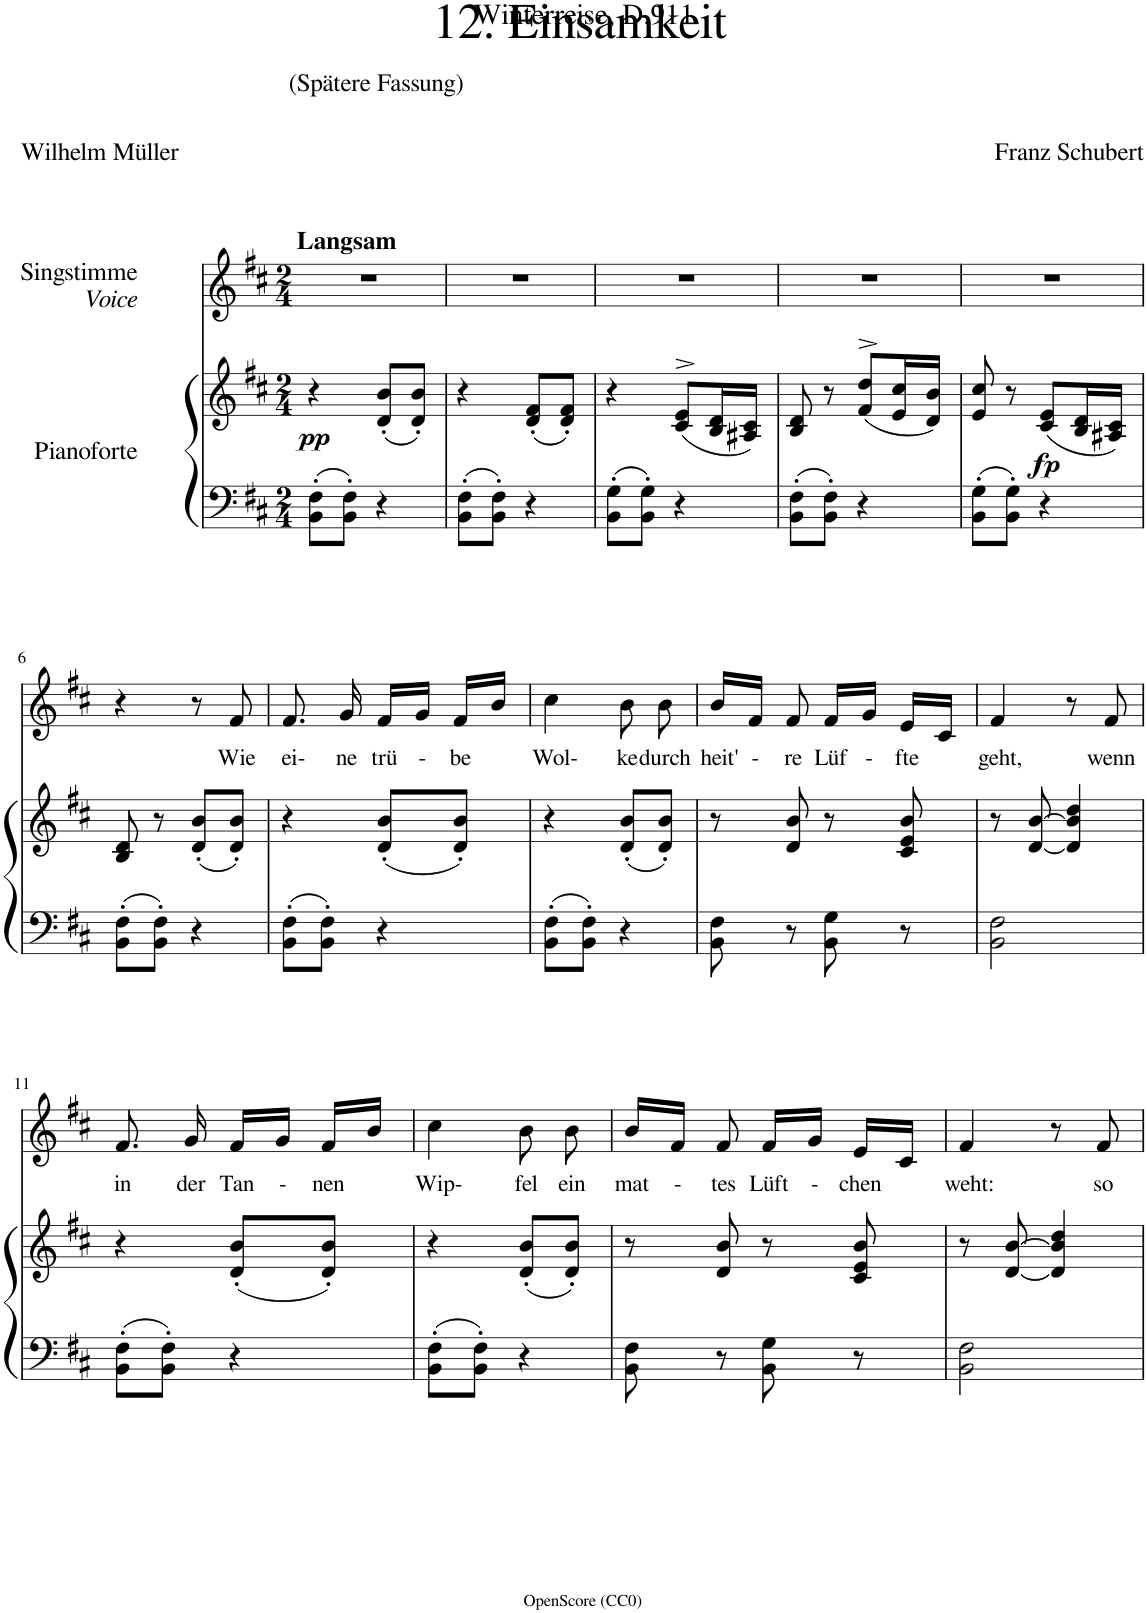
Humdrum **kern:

**kern	**kern	**dynam	**kern	**text
*part2	*part2	*part2	*part1	*part1
*staff3	*staff2	*staff2/3	*staff1	*staff1
*I"Pianoforte	*	*	*I"Singstimme Voice	*
*I'Pno	*	*	*	*
*clefF4	*clefG2	*	*clefG2	*
*k[f#c#]	*k[f#c#]	*	*k[f#c#]	*
*M2/4	*M2/4	*	*M2/4	*
=1	=1	=1	=1	=1
!	!	!	!LO:TX:a:B:t=Langsam	!
!	!	!LO:DY:b	!	!
8BB\' 8F#\'L	4r	pp	2r	.
8BB\' 8F#\'J	.	.	.	.
4r	(8d/' 8b/'L	.	.	.
.	8d/' 8b/'J)	.	.	.
=2	=2	=2	=2	=2
8BB\' 8F#\'L	4r	.	2r	.
8BB\' 8F#\'J	.	.	.	.
4r	(8d/' 8f#/'L	.	.	.
.	8d/' 8f#/'J)	.	.	.
=3	=3	=3	=3	=3
8BB\' 8G\'L	4r	.	2r	.
8BB\' 8G\'J	.	.	.	.
4r	(8c#/^> 8e/^>L	.	.	.
.	16B/ 16d/L	.	.	.
.	16A#X/ 16c#/JJ)	.	.	.
=4	=4	=4	=4	=4
8BB\' 8F#\'L	8B/ 8d/	.	2r	.
8BB\' 8F#\'J	8r	.	.	.
4r	(8f#/^> 8dd/^>L	.	.	.
.	16e/ 16cc#/L	.	.	.
.	16d/ 16b/JJ)	.	.	.
=5	=5	=5	=5	=5
8BB\' 8G\'L	8e/ 8cc#/	.	2r	.
8BB\' 8G\'J	8r	.	.	.
!	!	!LO:DY:b	!	!
4r	(8c#/ 8e/L	fp	.	.
.	16B/ 16d/L	.	.	.
.	16A#X/ 16c#/JJ)	.	.	.
!!LO:LB:g=z
=6	=6	=6	=6	=6
8BB\' 8F#\'L	8B/ 8d/	.	4r	.
8BB\' 8F#\'J	8r	.	.	.
4r	(8d/' 8b/'L	.	8r	.
!	!	!	!	!LO:LY:b
.	8d/' 8b/'J)	.	8f#/	Wie
=7	=7	=7	=7	=7
!	!	!	!	!LO:LY:b
8BB\' 8F#\'L	4r	.	8.f#/	ei-
8BB\' 8F#\'J	.	.	.	.
!	!	!	!	!LO:LY:b
.	.	.	16g/	ne
!	!	!	!	!LO:LY:b
4r	(8d/' 8b/'L	.	16f#/LL	trü
!	!	!	!	!LO:LY:b
.	.	.	16g/JJ	-
!	!	!	!	!LO:LY:b
.	8d/' 8b/'J)	.	16f#/LL	be
.	.	.	16b/JJ	.
=8	=8	=8	=8	=8
!	!	!	!	!LO:LY:b
8BB\' 8F#\'L	4r	.	4cc#\	Wol-
8BB\' 8F#\'J	.	.	.	.
!	!	!	!	!LO:LY:b
4r	(8d/' 8b/'L	.	8b\	ke
!	!	!	!	!LO:LY:b
.	8d/' 8b/'J)	.	8b\	durch
=9	=9	=9	=9	=9
!	!	!	!	!LO:LY:b
8BB\ 8F#\	8r	.	16b/LL	heit'
!	!	!	!	!LO:LY:b
.	.	.	16f#/JJ	-
!	!	!	!	!LO:LY:b
8r	8d/ 8b/	.	8f#/	re
!	!	!	!	!LO:LY:b
8BB\ 8G\	8r	.	16f#/LL	Lüf
!	!	!	!	!LO:LY:b
.	.	.	16g/JJ	-
!	!	!	!	!LO:LY:b
8r	8c#/ 8e/ 8b/	.	16e/LL	fte
.	.	.	16c#/JJ	.
=10	=10	=10	=10	=10
!	!	!	!	!LO:LY:b
2BB\ 2F#\	8r	.	4f#/	geht,
.	[8d/ [8b/	.	.	.
.	4d/] 4b/] 4dd/	.	8r	.
!	!	!	!	!LO:LY:b
.	.	.	8f#/	wenn
!!LO:LB:g=z
=11	=11	=11	=11	=11
!	!	!	!	!LO:LY:b
8BB\' 8F#\'L	4r	.	8.f#/	in
8BB\' 8F#\'J	.	.	.	.
!	!	!	!	!LO:LY:b
.	.	.	16g/	der
!	!	!	!	!LO:LY:b
4r	(8d/' 8b/'L	.	16f#/LL	Tan
!	!	!	!	!LO:LY:b
.	.	.	16g/JJ	-
!	!	!	!	!LO:LY:b
.	8d/' 8b/'J)	.	16f#/LL	nen
.	.	.	16b/JJ	.
=12	=12	=12	=12	=12
!	!	!	!	!LO:LY:b
8BB\' 8F#\'L	4r	.	4cc#\	Wip-
8BB\' 8F#\'J	.	.	.	.
!	!	!	!	!LO:LY:b
4r	(8d/' 8b/'L	.	8b\	fel
!	!	!	!	!LO:LY:b
.	8d/' 8b/'J)	.	8b\	ein
=13	=13	=13	=13	=13
!	!	!	!	!LO:LY:b
8BB\ 8F#\	8r	.	16b/LL	mat
!	!	!	!	!LO:LY:b
.	.	.	16f#/JJ	-
!	!	!	!	!LO:LY:b
8r	8d/ 8b/	.	8f#/	tes
!	!	!	!	!LO:LY:b
8BB\ 8G\	8r	.	16f#/LL	Lüft
!	!	!	!	!LO:LY:b
.	.	.	16g/JJ	-
!	!	!	!	!LO:LY:b
8r	8c#/ 8e/ 8b/	.	16e/LL	chen
.	.	.	16c#/JJ	.
=14	=14	=14	=14	=14
!	!	!	!	!LO:LY:b
2BB\ 2F#\	8r	.	4f#/	weht:
.	[8d/ [8b/	.	.	.
.	4d/] 4b/] 4dd/	.	8r	.
!	!	!	!	!LO:LY:b
.	.	.	8f#/	so
=	=	=	=	=
*-	*-	*-	*-	*-
